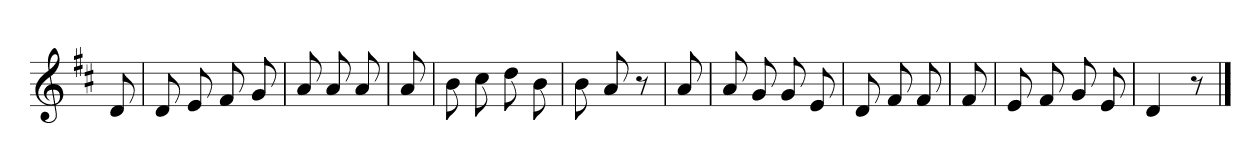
**kern
*part1
*staff1
*clefG2
*k[f#c#]
*D:
=
8d
=1
8d
8e
8f#
8g
=2
8a
8a
8a
=3
8a
=4
8b
8cc#
8dd
8b
=5
8b
8a
8r
=6
8a
=7
8a
8g
8g
8e
=8
8d
8f#
8f#
=9
8f#
=10
8e
8f#
8g
8e
=11
4d
8r
==
*-
